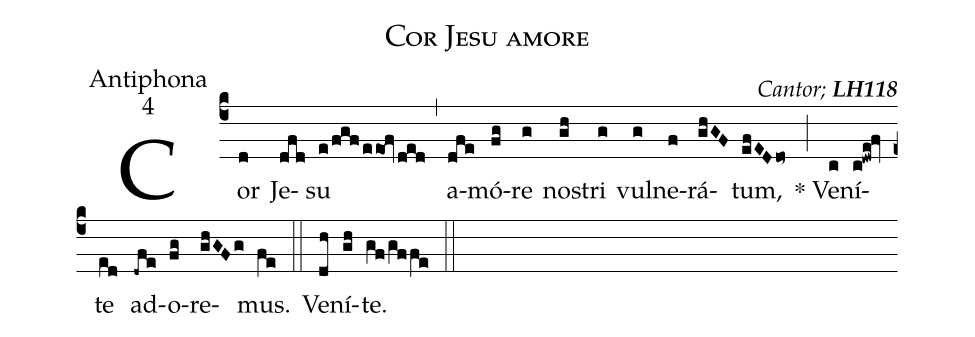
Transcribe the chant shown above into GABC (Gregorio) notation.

name:Cor Jesu amore;
office-part:Antiphona;
mode:4;
commentary:{\itshape\mdseries Cantor;\/} {\bfseries LH118};
%%
(c4) Cor(d) Je(dfd)su(e/fgf/eeo1!fvded) (,) a(dfe)mó(fg)re(g) no(gh)stri(g) vul(g)ne(f)rá(ghGF)tum,(efEDdo~) (;)
<sp>*</sp> Ve(c)ní(c!dwe!fv)te(ed) ad(-dfe)o(fg)re(ghGFg)mus.(fe) (::)
Ve(dh)ní(gh)te.(gf/gffe) (::)
